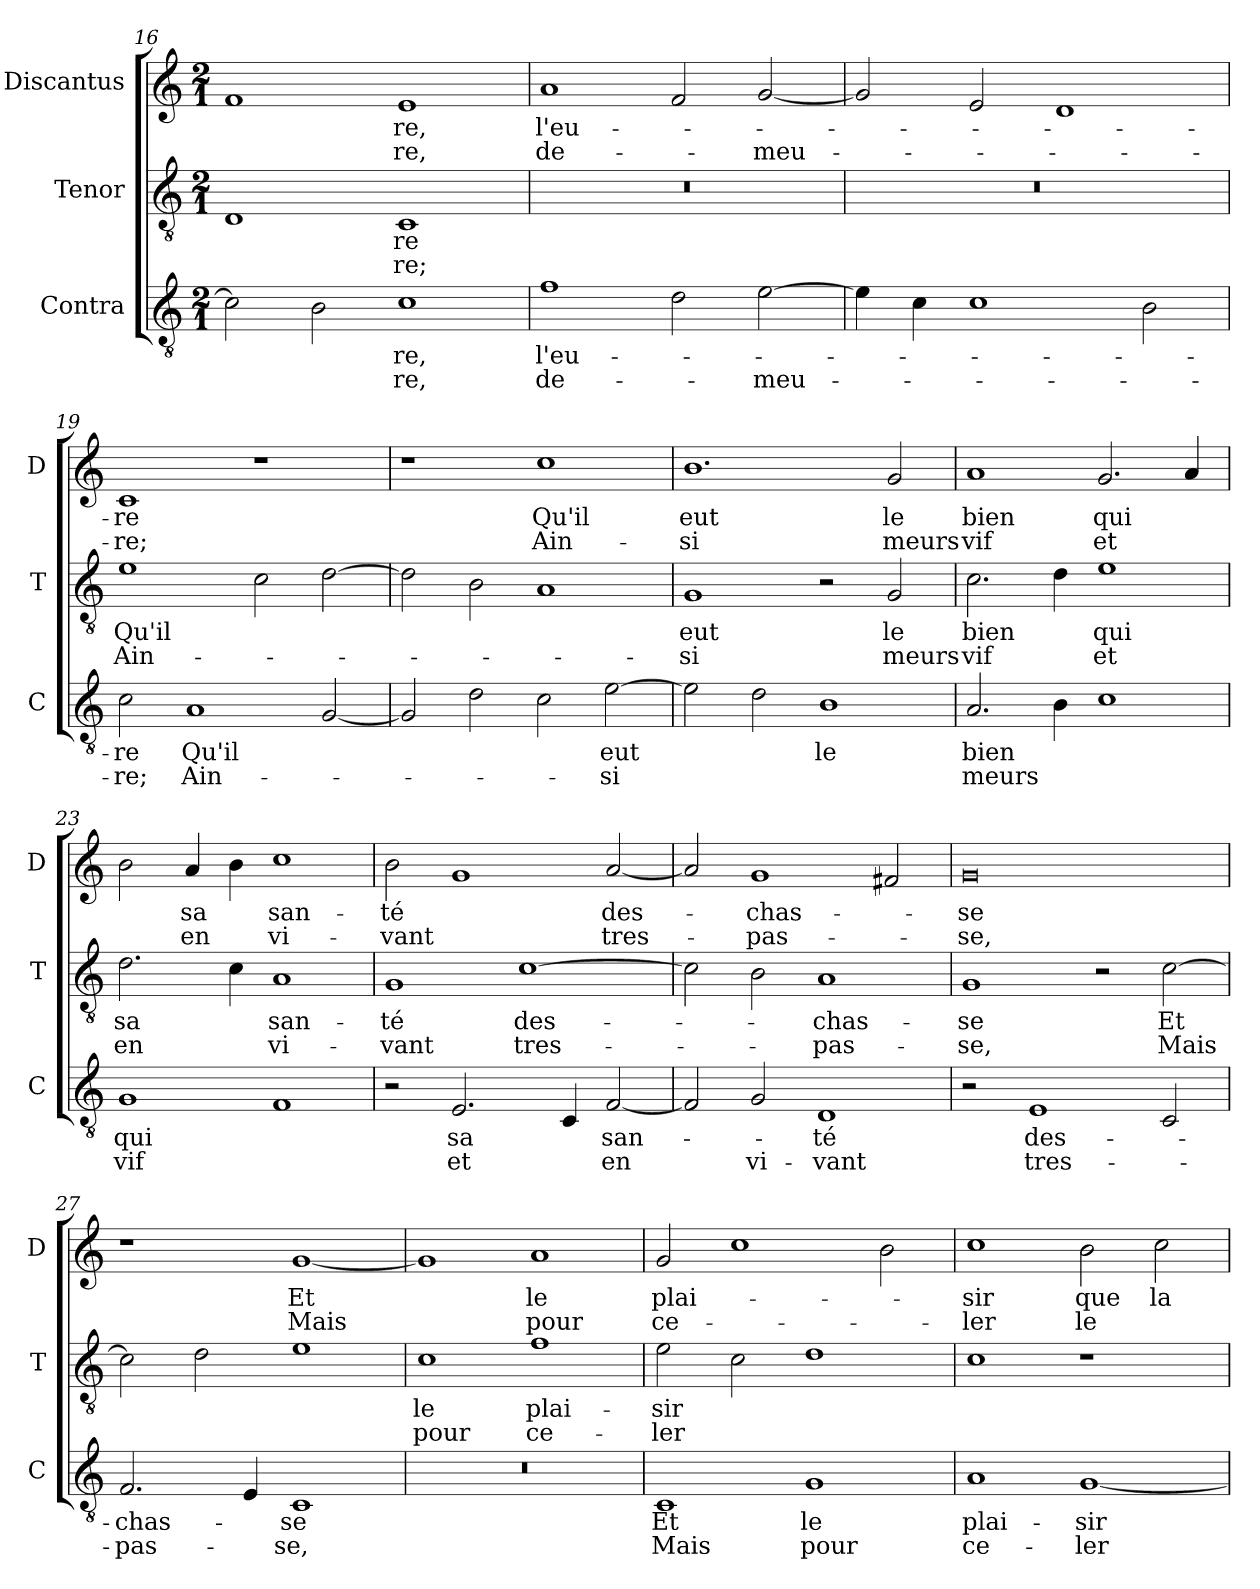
**kern	**text	**text	**kern	**text	**text	**kern	**text	**text
*part3	*part3	*part3	*part2	*part2	*part2	*part1	*part1	*part1
*staff3	*staff3	*staff3	*staff2	*staff2	*staff2	*staff1	*staff1	*staff1
*I"Contra	*	*	*I"Tenor	*	*	*I"Discantus	*	*
*I'C	*	*	*I'T	*	*	*I'D	*	*
*clefGv2	*	*	*clefGv2	*	*	*clefG2	*	*
*k[]	*	*	*k[]	*	*	*k[]	*	*
*M2/1	*	*	*M2/1	*	*	*M2/1	*	*
=16	=16	=16	=16	=16	=16	=16	=16	=16
2c]	.	.	1D	.	.	1f	.	.
2B	.	.	.	.	.	.	.	.
1c	-re,	-re,	1C	-re	-re;	1e	-re,	-re,
=17	=17	=17	=17	=17	=17	=17	=17	=17
1f	l'eu-	de-	0r	.	.	1a	l'eu-	de-
2d	.	.	.	.	.	2f	.	.
[2e	.	-meu-	.	.	.	[2g	.	-meu-
=18	=18	=18	=18	=18	=18	=18	=18	=18
4e]	.	.	0r	.	.	2g]	.	.
4c	.	.	.	.	.	.	.	.
1c	.	.	.	.	.	2e	.	.
.	.	.	.	.	.	1d	.	.
2B	.	.	.	.	.	.	.	.
=19	=19	=19	=19	=19	=19	=19	=19	=19
2c	-re	-re;	1e	Qu'il	Ain-	1c	-re	-re;
1A	Qu'il	Ain-	.	.	.	.	.	.
.	.	.	2c	.	.	1r	.	.
[2G	.	.	[2d	.	.	.	.	.
=20	=20	=20	=20	=20	=20	=20	=20	=20
2G]	.	.	2d]	.	.	1r	.	.
2d	.	.	2B	.	.	.	.	.
2c	.	.	1A	.	.	1cc	Qu'il	Ain-
[2e	eut	-si	.	.	.	.	.	.
=21	=21	=21	=21	=21	=21	=21	=21	=21
2e]	.	.	1G	eut	-si	1.b	eut	-si
2d	.	.	.	.	.	.	.	.
1B	le	.	2r	.	.	.	.	.
.	.	.	2G	le	meurs	2g	le	meurs
=22	=22	=22	=22	=22	=22	=22	=22	=22
2.A	bien	meurs	2.c	bien	vif	1a	bien	vif
4B	.	.	4d	.	.	.	.	.
1c	.	.	1e	qui	et	2.g	qui	et
.	.	.	.	.	.	4a	.	.
=23	=23	=23	=23	=23	=23	=23	=23	=23
1G	qui	vif	2.d	sa	en	2b	.	.
.	.	.	.	.	.	4a	sa	en
.	.	.	4c	.	.	4b	.	.
1F	.	.	1A	san-	vi-	1cc	san-	vi-
=24	=24	=24	=24	=24	=24	=24	=24	=24
2r	.	.	1G	-té	-vant	2b	-té	-vant
2.E	sa	et	.	.	.	1g	.	.
.	.	.	[1c	des-	tres-	.	.	.
4C	.	.	.	.	.	.	.	.
[2F	san-	en	.	.	.	[2a	des-	tres-
=25	=25	=25	=25	=25	=25	=25	=25	=25
2F]	.	.	2c]	.	.	2a]	.	.
2G	.	vi-	2B	.	.	1g	-chas-	-pas-
1D	-té	-vant	1A	-chas-	-pas-	.	.	.
.	.	.	.	.	.	2f#X	.	.
=26	=26	=26	=26	=26	=26	=26	=26	=26
2r	.	.	1G	-se	-se,	0g	-se	-se,
1E	des-	tres-	.	.	.	.	.	.
.	.	.	2r	.	.	.	.	.
2C	.	.	[2c	Et	Mais	.	.	.
=27	=27	=27	=27	=27	=27	=27	=27	=27
2.F	-chas-	-pas-	2c]	.	.	1r	.	.
.	.	.	2d	.	.	.	.	.
4E	.	.	.	.	.	.	.	.
1C	-se	-se,	1e	.	.	[1g	Et	Mais
=28	=28	=28	=28	=28	=28	=28	=28	=28
0r	.	.	1c	le	pour	1g]	.	.
.	.	.	1f	plai-	ce-	1a	le	pour
=29	=29	=29	=29	=29	=29	=29	=29	=29
1C	Et	Mais	2e	-sir	-ler	2g	plai-	ce-
.	.	.	2c	.	.	1cc	.	.
1G	le	pour	1d	.	.	.	.	.
.	.	.	.	.	.	2b	.	.
=30	=30	=30	=30	=30	=30	=30	=30	=30
1A	plai-	ce-	1c	.	.	1cc	-sir	-ler
[1G	-sir	-ler	1r	.	.	2b	que	le
.	.	.	.	.	.	2cc	la	.
=	=	=	=	=	=	=	=	=
*-	*-	*-	*-	*-	*-	*-	*-	*-
